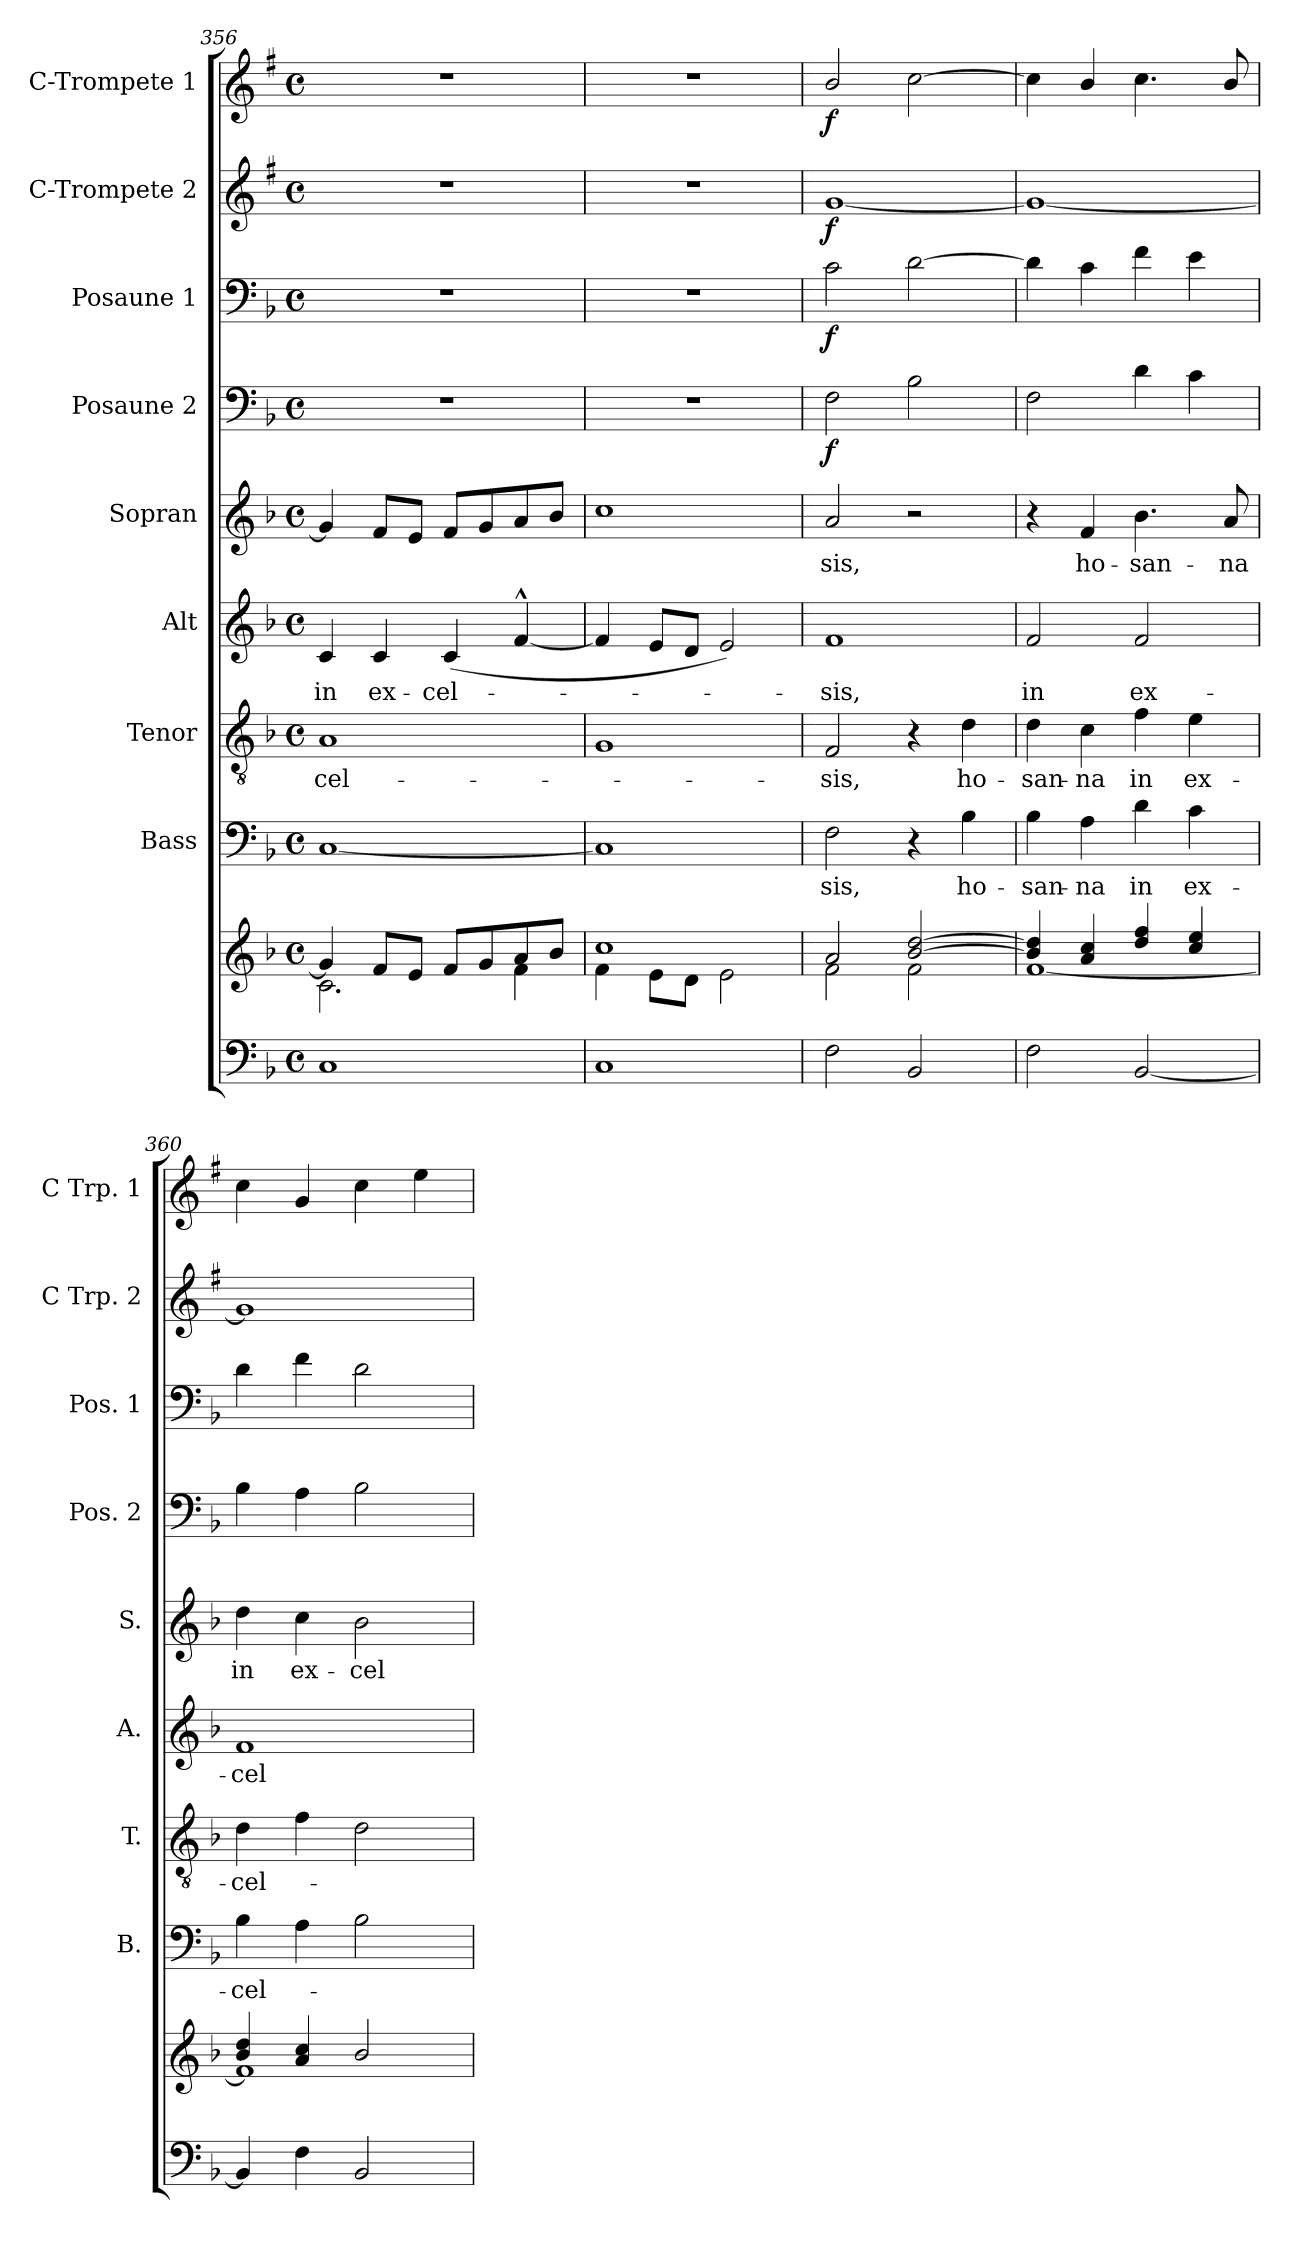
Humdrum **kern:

**kern	**kern	**kern	**text	**kern	**text	**kern	**text	**kern	**text	**kern	**dynam	**kern	**dynam	**kern	**dynam	**kern	**dynam
*part9	*part9	*part8	*part8	*part7	*part7	*part6	*part6	*part5	*part5	*part4	*part4	*part3	*part3	*part2	*part2	*part1	*part1
*staff10	*staff9	*staff8	*staff8	*staff7	*staff7	*staff6	*staff6	*staff5	*staff5	*staff4	*staff4	*staff3	*staff3	*staff2	*staff2	*staff1	*staff1
*	*	*I"Bass	*	*I"Tenor	*	*I"Alt	*	*I"Sopran	*	*I"Posaune 2	*	*I"Posaune 1	*	*I"C-Trompete 2	*	*I"C-Trompete 1	*
*	*	*I'B.	*	*I'T.	*	*I'A.	*	*I'S.	*	*I'Pos. 2	*	*I'Pos. 1	*	*I'C Trp. 2	*	*I'C Trp. 1	*
*clefF4	*clefG2	*clefF4	*	*clefGv2	*	*clefG2	*	*clefG2	*	*clefF4	*	*clefF4	*	*clefG2	*	*clefG2	*
*	*	*	*	*	*	*	*	*	*	*	*	*	*	*ITrd1c2	*	*ITrd1c2	*
*k[b-]	*k[b-]	*k[b-]	*	*k[b-]	*	*k[b-]	*	*k[b-]	*	*k[b-]	*	*k[b-]	*	*k[b-]	*	*k[b-]	*
*F:	*F:	*F:	*	*F:	*	*F:	*	*F:	*	*F:	*	*F:	*	*F:	*	*F:	*
*M4/4	*M4/4	*M4/4	*	*M4/4	*	*M4/4	*	*M4/4	*	*M4/4	*	*M4/4	*	*M4/4	*	*M4/4	*
*met(c)	*met(c)	*met(c)	*	*met(c)	*	*met(c)	*	*met(c)	*	*met(c)	*	*met(c)	*	*met(c)	*	*met(c)	*
=356	=356	=356	=356	=356	=356	=356	=356	=356	=356	=356	=356	=356	=356	=356	=356	=356	=356
*	*^	*	*	*	*	*	*	*	*	*	*	*	*	*	*	*	*
!	!	!	!	!	!	!LO:LY:b	!	!LO:LY:b	!	!	!	!	!	!	!	!	!	!
1C	4g/]	2.c\	[1C	.	1A	-cel-	4c/	in	4g/]	.	1r	.	1r	.	1r	.	1r	.
!	!	!	!	!	!	!	!	!LO:LY:b	!	!	!	!	!	!	!	!	!	!
.	8f/L	.	.	.	.	.	4c/	ex-	8f/L	.	.	.	.	.	.	.	.	.
.	8e/J	.	.	.	.	.	.	.	8e/J	.	.	.	.	.	.	.	.	.
!	!	!	!	!	!	!	!	!LO:LY:b	!	!	!	!	!	!	!	!	!	!
.	8f/L	.	.	.	.	.	(<4c/	-cel-	8f/L	.	.	.	.	.	.	.	.	.
.	8g/	.	.	.	.	.	.	.	8g/	.	.	.	.	.	.	.	.	.
.	8a/	4f\	.	.	.	.	[4f^^>/	.	8a/	.	.	.	.	.	.	.	.	.
.	8b-/J	.	.	.	.	.	.	.	8b-/J	.	.	.	.	.	.	.	.	.
=357	=357	=357	=357	=357	=357	=357	=357	=357	=357	=357	=357	=357	=357	=357	=357	=357	=357	=357
1C	1cc	4f\	1C]	.	1G	.	4f/]	.	1cc	.	1r	.	1r	.	1r	.	1r	.
.	.	8e\L	.	.	.	.	8e/L	.	.	.	.	.	.	.	.	.	.	.
.	.	8d\J	.	.	.	.	8d/J	.	.	.	.	.	.	.	.	.	.	.
.	.	2e\	.	.	.	.	2e/)	.	.	.	.	.	.	.	.	.	.	.
=358	=358	=358	=358	=358	=358	=358	=358	=358	=358	=358	=358	=358	=358	=358	=358	=358	=358	=358
!	!	!	!	!LO:LY:b	!	!LO:LY:b	!	!LO:LY:b	!	!LO:LY:b	!	!LO:DY:b	!	!LO:DY:b	!	!LO:DY:b	!	!LO:DY:b
2F\	2a/	2f\	2F\	-sis,	2F/	-sis,	1f	-sis,	2a/	-sis,	2F\	f	2c\	f	[1f	f	2a/	f
2BB-/	[>2b-/ [>2dd/	2f\	4r	.	4r	.	.	.	2r	.	2B-\	.	[2d\	.	.	.	[2b-\	.
!	!	!	!	!LO:LY:b	!	!LO:LY:b	!	!	!	!	!	!	!	!	!	!	!	!
.	.	.	4B-\	ho-	4d\	ho-	.	.	.	.	.	.	.	.	.	.	.	.
=359	=359	=359	=359	=359	=359	=359	=359	=359	=359	=359	=359	=359	=359	=359	=359	=359	=359	=359
!	!	!	!	!LO:LY:b	!	!LO:LY:b	!	!LO:LY:b	!	!	!	!	!	!	!	!	!	!
2F\	4b-/] 4dd/]	[<1f	4B-\	-san-	4d\	-san-	2f/	in	4r	.	2F\	.	4d\]	.	1f_	.	4b-\]	.
!	!	!	!	!LO:LY:b	!	!LO:LY:b	!	!	!	!LO:LY:b	!	!	!	!	!	!	!	!
.	4a/ 4cc/	.	4A\	-na	4c\	-na	.	.	4f/	ho-	.	.	4c\	.	.	.	4a/	.
!	!	!	!	!LO:LY:b	!	!LO:LY:b	!	!LO:LY:b	!	!LO:LY:b	!	!	!	!	!	!	!	!
[2BB-/	4dd/ 4ff/	.	4d\	in	4f\	in	2f/	ex-	4.b-\	-san-	4d\	.	4f\	.	.	.	4.b-\	.
!	!	!	!	!LO:LY:b	!	!LO:LY:b	!	!	!	!	!	!	!	!	!	!	!	!
.	4cc/ 4ee/	.	4c\	ex-	4e\	ex-	.	.	.	.	4c\	.	4e\	.	.	.	.	.
!	!	!	!	!	!	!	!	!	!	!LO:LY:b	!	!	!	!	!	!	!	!
.	.	.	.	.	.	.	.	.	8a/	-na	.	.	.	.	.	.	8a/	.
=360	=360	=360	=360	=360	=360	=360	=360	=360	=360	=360	=360	=360	=360	=360	=360	=360	=360	=360
!	!	!	!	!LO:LY:b	!	!LO:LY:b	!	!LO:LY:b	!	!LO:LY:b	!	!	!	!	!	!	!	!
4BB-/]	4b-/ 4dd/	1f]	4B-\	-cel-	4d\	-cel-	1f	-cel-	4dd\	in	4B-\	.	4d\	.	1f]	.	4b-\	.
!	!	!	!	!	!	!	!	!	!	!LO:LY:b	!	!	!	!	!	!	!	!
4F\	4a/ 4cc/	.	4A\	.	4f\	.	.	.	4cc\	ex-	4A\	.	4f\	.	.	.	4f/	.
!	!	!	!	!	!	!	!	!	!	!LO:LY:b	!	!	!	!	!	!	!	!
2BB-/	2b-/	.	2B-\	.	2d\	.	.	.	2b-\	-cel-	2B-\	.	2d\	.	.	.	4b-\	.
.	.	.	.	.	.	.	.	.	.	.	.	.	.	.	.	.	4dd\	.
*	*v	*v	*	*	*	*	*	*	*	*	*	*	*	*	*	*	*	*
=	=	=	=	=	=	=	=	=	=	=	=	=	=	=	=	=	=
*-	*-	*-	*-	*-	*-	*-	*-	*-	*-	*-	*-	*-	*-	*-	*-	*-	*-
